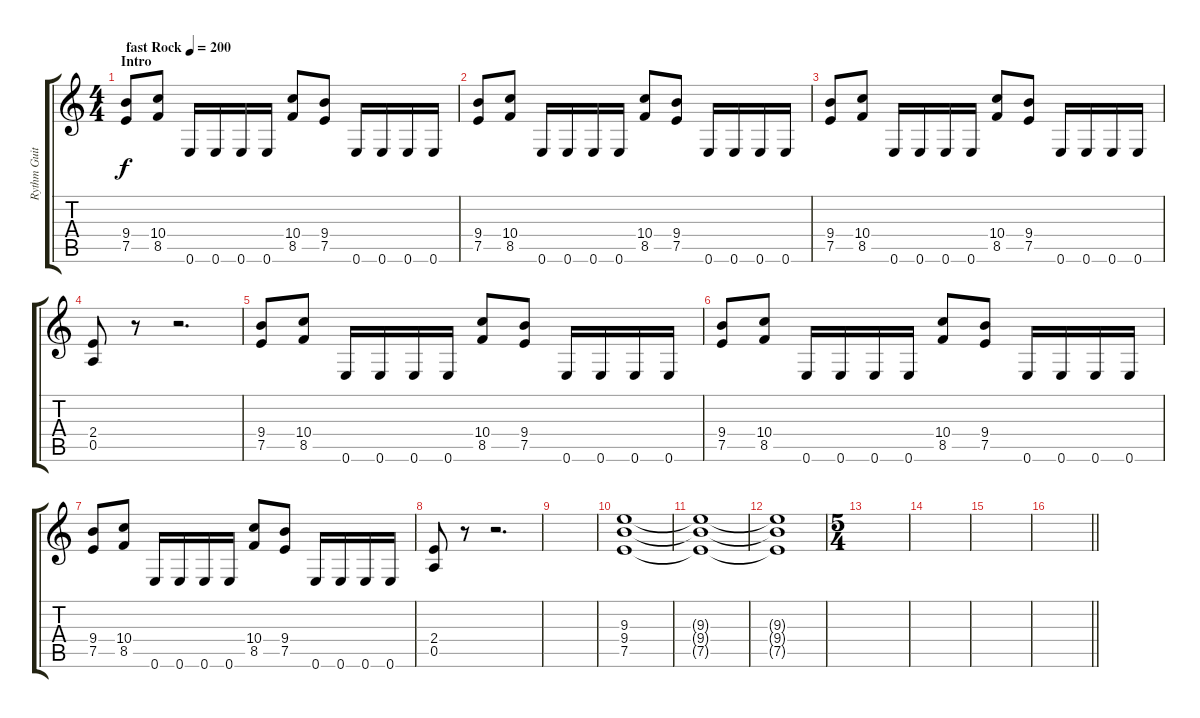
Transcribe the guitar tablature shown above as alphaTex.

\track ("Rythm Guitar" "Rythm Guit") {instrument distortionguitar}
\staff {score tabs}
\tuning (E4 B3 G3 D3 A2 E2) {hide}
\ts (4 4)
\section ("" "Intro")
\tempo (200 "fast Rock")
\clef g2
\ks c
(9.4 7.5).8{dy f instrument distortionguitar} (10.4 8.5).8 0.6.16 0.6.16 0.6.16 0.6.16 (10.4 8.5).8 (9.4 7.5).8 0.6.16 0.6.16 0.6.16 0.6.16 |
(9.4 7.5).8 (10.4 8.5).8 0.6.16 0.6.16 0.6.16 0.6.16 (10.4 8.5).8 (9.4 7.5).8 0.6.16 0.6.16 0.6.16 0.6.16 |
(9.4 7.5).8 (10.4 8.5).8 0.6.16 0.6.16 0.6.16 0.6.16 (10.4 8.5).8 (9.4 7.5).8 0.6.16 0.6.16 0.6.16 0.6.16 |
(2.4 0.5).8 r.8 r.2{d} |
(9.4 7.5).8 (10.4 8.5).8 0.6.16 0.6.16 0.6.16 0.6.16 (10.4 8.5).8 (9.4 7.5).8 0.6.16 0.6.16 0.6.16 0.6.16 |
(9.4 7.5).8 (10.4 8.5).8 0.6.16 0.6.16 0.6.16 0.6.16 (10.4 8.5).8 (9.4 7.5).8 0.6.16 0.6.16 0.6.16 0.6.16 |
(9.4 7.5).8 (10.4 8.5).8 0.6.16 0.6.16 0.6.16 0.6.16 (10.4 8.5).8 (9.4 7.5).8 0.6.16 0.6.16 0.6.16 0.6.16 |
(2.4 0.5).8 r.8 r.2{d} |
|
(9.3 9.4 7.5).1 |
(9.3{t} 9.4{t} 7.5{t}).1 |
(9.3{t} 9.4{t} 7.5{t}).1 |
\ts (5 4)
|
|
|
\barLineRight lightlight
